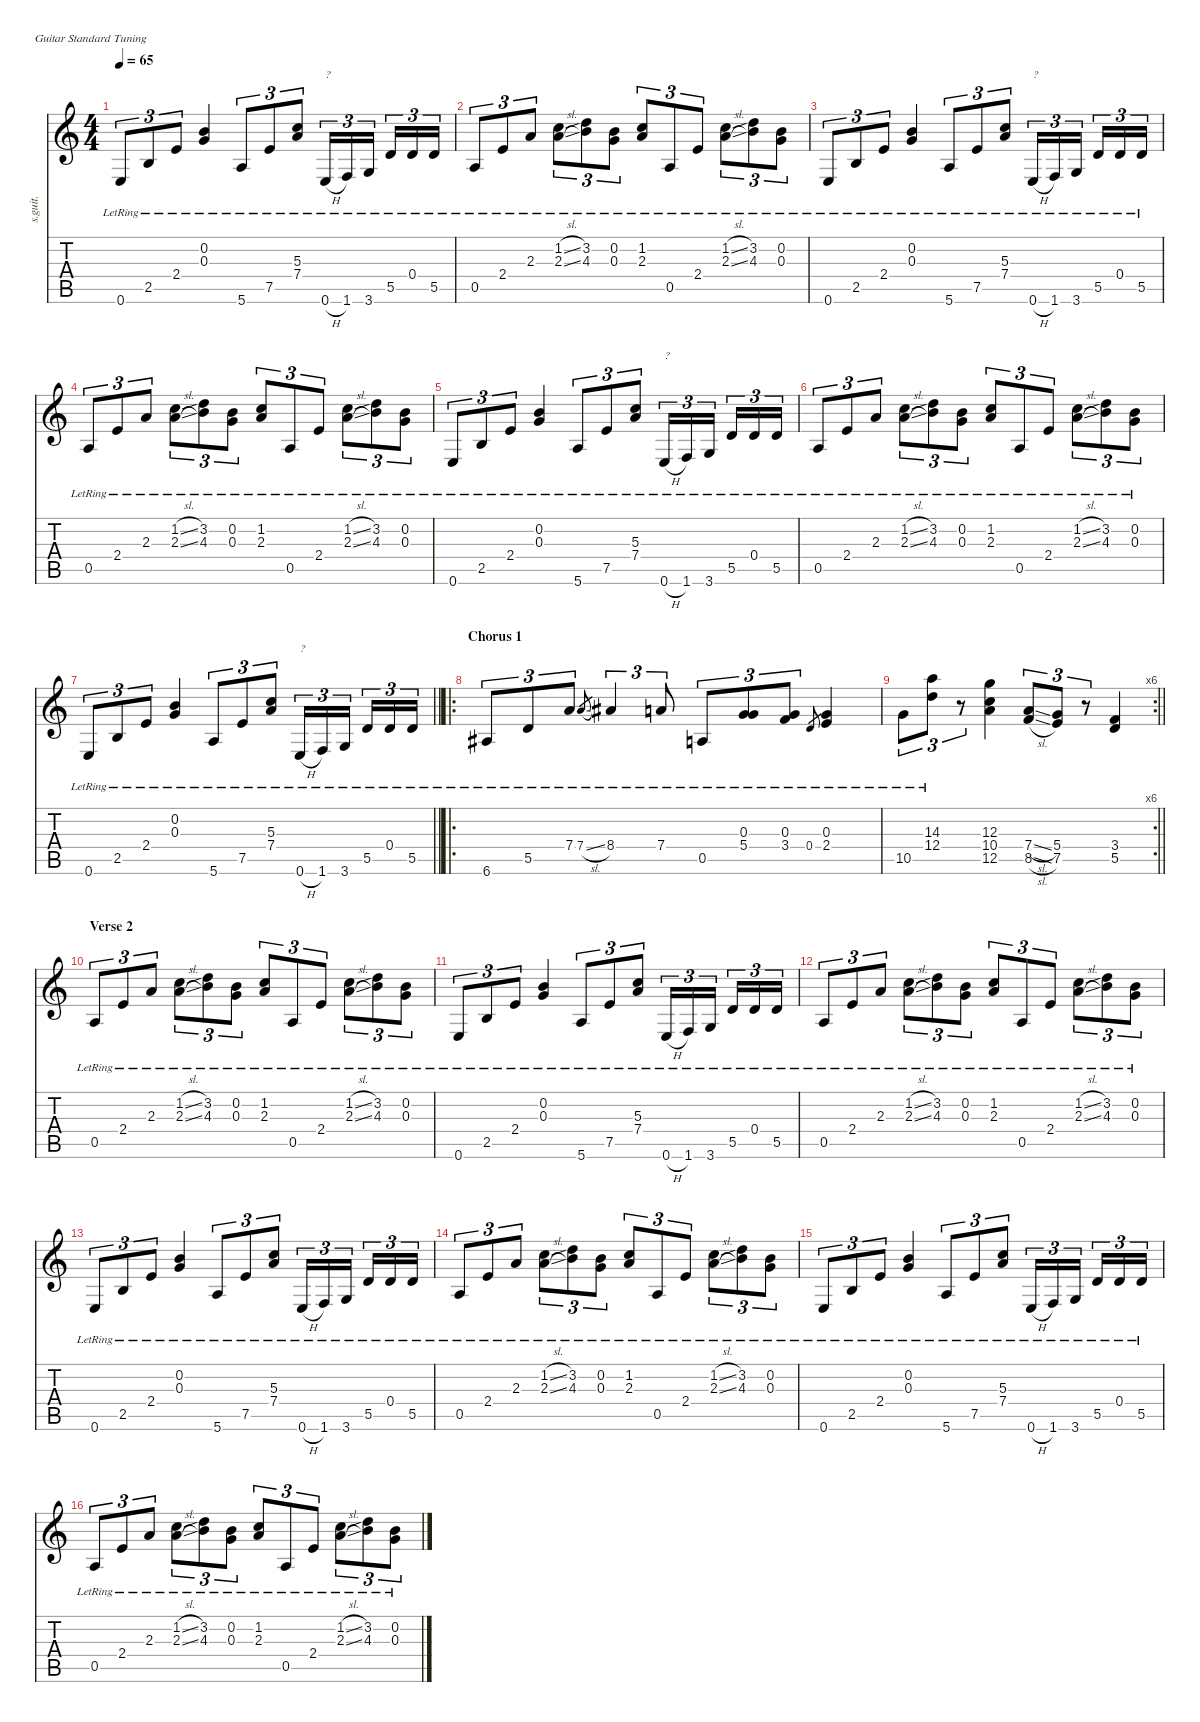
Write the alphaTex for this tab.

\defaultSystemsLayout 4
\hideDynamics
\bracketExtendMode nobrackets
\otherSystemsTrackNameOrientation horizontal
\track ("Guitar 1" "s.guit.") {instrument acousticguitarsteel}
\staff {score tabs}
\tuning (E4 B3 G3 D3 A2 E2)
\ts (4 4)
\tempo 65
\clef g2
\ks c
0.6{lr}.8{tu (3 2) dy f beam Up} 2.5{lr}.8{tu (3 2) beam Up} 2.4{lr}.8{tu (3 2) beam Up} (0.2{lr} 0.3{lr}).4{beam Up} 5.6{lr}.8{tu (3 2) beam Up} 7.5{lr}.8{tu (3 2) beam Up} (5.3{lr} 7.4{lr}).8{tu (3 2) beam Up} 0.6{h lr}.16{tu (3 2) txt "?" beam Up} 1.6{lr}.16{tu (3 2) beam Up} 3.6{lr}.16{tu (3 2) beam Up} 5.5{lr}.16{tu (3 2) beam Up} 0.4{lr}.16{tu (3 2) beam Up} 5.5{lr}.16{tu (3 2) beam Up} |
0.5{lr}.8{tu (3 2) beam Up} 2.4{lr}.8{tu (3 2) beam Up} 2.3{lr}.8{tu (3 2) beam Up} (1.2{sl lr} 2.3{sl lr}).8{tu (3 2) beam Down} (3.2{lr} 4.3{lr}).8{tu (3 2) beam Down} (0.2{lr} 0.3{lr}).8{tu (3 2) beam Down} (1.2{lr} 2.3{lr}).8{tu (3 2) beam Up} 0.5{lr}.8{tu (3 2) beam Up} 2.4{lr}.8{tu (3 2) beam Up} (1.2{sl lr} 2.3{sl lr}).8{tu (3 2) beam Down} (3.2{lr} 4.3{lr}).8{tu (3 2) beam Down} (0.2{lr} 0.3{lr}).8{tu (3 2) beam Down} |
0.6{lr}.8{tu (3 2) beam Up} 2.5{lr}.8{tu (3 2) beam Up} 2.4{lr}.8{tu (3 2) beam Up} (0.2{lr} 0.3{lr}).4{beam Up} 5.6{lr}.8{tu (3 2) beam Up} 7.5{lr}.8{tu (3 2) beam Up} (5.3{lr} 7.4{lr}).8{tu (3 2) beam Up} 0.6{h lr}.16{tu (3 2) txt "?" beam Up} 1.6{lr}.16{tu (3 2) beam Up} 3.6{lr}.16{tu (3 2) beam Up} 5.5{lr}.16{tu (3 2) beam Up} 0.4{lr}.16{tu (3 2) beam Up} 5.5{lr}.16{tu (3 2) beam Up} |
0.5{lr}.8{tu (3 2) beam Up} 2.4{lr}.8{tu (3 2) beam Up} 2.3{lr}.8{tu (3 2) beam Up} (1.2{sl lr} 2.3{sl lr}).8{tu (3 2) beam Down} (3.2{lr} 4.3{lr}).8{tu (3 2) beam Down} (0.2{lr} 0.3{lr}).8{tu (3 2) beam Down} (1.2{lr} 2.3{lr}).8{tu (3 2) beam Up} 0.5{lr}.8{tu (3 2) beam Up} 2.4{lr}.8{tu (3 2) beam Up} (1.2{sl lr} 2.3{sl lr}).8{tu (3 2) beam Down} (3.2{lr} 4.3{lr}).8{tu (3 2) beam Down} (0.2{lr} 0.3{lr}).8{tu (3 2) beam Down} |
0.6{lr}.8{tu (3 2) beam Up} 2.5{lr}.8{tu (3 2) beam Up} 2.4{lr}.8{tu (3 2) beam Up} (0.2{lr} 0.3{lr}).4{beam Up} 5.6{lr}.8{tu (3 2) beam Up} 7.5{lr}.8{tu (3 2) beam Up} (5.3{lr} 7.4{lr}).8{tu (3 2) beam Up} 0.6{h lr}.16{tu (3 2) txt "?" beam Up} 1.6{lr}.16{tu (3 2) beam Up} 3.6{lr}.16{tu (3 2) beam Up} 5.5{lr}.16{tu (3 2) beam Up} 0.4{lr}.16{tu (3 2) beam Up} 5.5{lr}.16{tu (3 2) beam Up} |
0.5{lr}.8{tu (3 2) beam Up} 2.4{lr}.8{tu (3 2) beam Up} 2.3{lr}.8{tu (3 2) beam Up} (1.2{sl lr} 2.3{sl lr}).8{tu (3 2) beam Down} (3.2{lr} 4.3{lr}).8{tu (3 2) beam Down} (0.2{lr} 0.3{lr}).8{tu (3 2) beam Down} (1.2{lr} 2.3{lr}).8{tu (3 2) beam Up} 0.5{lr}.8{tu (3 2) beam Up} 2.4{lr}.8{tu (3 2) beam Up} (1.2{sl lr} 2.3{sl lr}).8{tu (3 2) beam Down} (3.2{lr} 4.3{lr}).8{tu (3 2) beam Down} (0.2{lr} 0.3{lr}).8{tu (3 2) beam Down} |
\barLineRight lightlight
0.6{lr}.8{tu (3 2) beam Up} 2.5{lr}.8{tu (3 2) beam Up} 2.4{lr}.8{tu (3 2) beam Up} (0.2{lr} 0.3{lr}).4{beam Up} 5.6{lr}.8{tu (3 2) beam Up} 7.5{lr}.8{tu (3 2) beam Up} (5.3{lr} 7.4{lr}).8{tu (3 2) beam Up} 0.6{h lr}.16{tu (3 2) txt "?" beam Up} 1.6{lr}.16{tu (3 2) beam Up} 3.6{lr}.16{tu (3 2) beam Up} 5.5{lr}.16{tu (3 2) beam Up} 0.4{lr}.16{tu (3 2) beam Up} 5.5{lr}.16{tu (3 2) beam Up} |
\ro
\section ("" "Chorus 1")
6.6{lr acc #}.8{tu (3 2) beam Up} 5.5{lr}.8{tu (3 2) beam Up} 7.4{lr}.8{tu (3 2) beam Up} 7.4{sl lr}.8{gr dy mf beam Up} 8.4{lr acc #}.4{tu (3 2) dy f beam Up} 7.4{lr}.8{tu (3 2) beam Up} 0.5{lr}.8{tu (3 2) beam Up} (0.3{lr} 5.4{lr}).8{tu (3 2) beam Up} (0.3{lr} 3.4{lr}).8{tu (3 2) beam Up} 0.4{lr}.8{gr dy mf beam Up} (0.3{lr} 2.4{lr}).4{dy f beam Up} |
\rc 6
\barLineRight lightlight
10.5{lr}.8{tu (3 2) beam Down} (14.3{lr} 12.4{lr}).8{tu (3 2) beam Down} r.8{tu (3 2) beam Down} (12.3 10.4 12.5).4{beam Down} (7.4{sl} 8.5{sl}).8{tu (3 2) beam Up} (5.4 7.5).8{tu (3 2) beam Up} r.8{tu (3 2) beam Up} (3.4 5.5).4{beam Up} |
\section ("" "Verse 2")
0.5{lr}.8{tu (3 2) beam Up} 2.4{lr}.8{tu (3 2) beam Up} 2.3{lr}.8{tu (3 2) beam Up} (1.2{sl lr} 2.3{sl lr}).8{tu (3 2) beam Down} (3.2{lr} 4.3{lr}).8{tu (3 2) beam Down} (0.2{lr} 0.3{lr}).8{tu (3 2) beam Down} (1.2{lr} 2.3{lr}).8{tu (3 2) beam Up} 0.5{lr}.8{tu (3 2) beam Up} 2.4{lr}.8{tu (3 2) beam Up} (1.2{sl lr} 2.3{sl lr}).8{tu (3 2) beam Down} (3.2{lr} 4.3{lr}).8{tu (3 2) beam Down} (0.2{lr} 0.3{lr}).8{tu (3 2) beam Down} |
0.6{lr}.8{tu (3 2) beam Up} 2.5{lr}.8{tu (3 2) beam Up} 2.4{lr}.8{tu (3 2) beam Up} (0.2{lr} 0.3{lr}).4{beam Up} 5.6{lr}.8{tu (3 2) beam Up} 7.5{lr}.8{tu (3 2) beam Up} (5.3{lr} 7.4{lr}).8{tu (3 2) beam Up} 0.6{h lr}.16{tu (3 2) beam Up} 1.6{lr}.16{tu (3 2) beam Up} 3.6{lr}.16{tu (3 2) beam Up} 5.5{lr}.16{tu (3 2) beam Up} 0.4{lr}.16{tu (3 2) beam Up} 5.5{lr}.16{tu (3 2) beam Up} |
0.5{lr}.8{tu (3 2) beam Up} 2.4{lr}.8{tu (3 2) beam Up} 2.3{lr}.8{tu (3 2) beam Up} (1.2{sl lr} 2.3{sl lr}).8{tu (3 2) beam Down} (3.2{lr} 4.3{lr}).8{tu (3 2) beam Down} (0.2{lr} 0.3{lr}).8{tu (3 2) beam Down} (1.2{lr} 2.3{lr}).8{tu (3 2) beam Up} 0.5{lr}.8{tu (3 2) beam Up} 2.4{lr}.8{tu (3 2) beam Up} (1.2{sl lr} 2.3{sl lr}).8{tu (3 2) beam Down} (3.2{lr} 4.3{lr}).8{tu (3 2) beam Down} (0.2{lr} 0.3{lr}).8{tu (3 2) beam Down} |
0.6{lr}.8{tu (3 2) beam Up} 2.5{lr}.8{tu (3 2) beam Up} 2.4{lr}.8{tu (3 2) beam Up} (0.2{lr} 0.3{lr}).4{beam Up} 5.6{lr}.8{tu (3 2) beam Up} 7.5{lr}.8{tu (3 2) beam Up} (5.3{lr} 7.4{lr}).8{tu (3 2) beam Up} 0.6{h lr}.16{tu (3 2) beam Up} 1.6{lr}.16{tu (3 2) beam Up} 3.6{lr}.16{tu (3 2) beam Up} 5.5{lr}.16{tu (3 2) beam Up} 0.4{lr}.16{tu (3 2) beam Up} 5.5{lr}.16{tu (3 2) beam Up} |
0.5{lr}.8{tu (3 2) beam Up} 2.4{lr}.8{tu (3 2) beam Up} 2.3{lr}.8{tu (3 2) beam Up} (1.2{sl lr} 2.3{sl lr}).8{tu (3 2) beam Down} (3.2{lr} 4.3{lr}).8{tu (3 2) beam Down} (0.2{lr} 0.3{lr}).8{tu (3 2) beam Down} (1.2{lr} 2.3{lr}).8{tu (3 2) beam Up} 0.5{lr}.8{tu (3 2) beam Up} 2.4{lr}.8{tu (3 2) beam Up} (1.2{sl lr} 2.3{sl lr}).8{tu (3 2) beam Down} (3.2{lr} 4.3{lr}).8{tu (3 2) beam Down} (0.2{lr} 0.3{lr}).8{tu (3 2) beam Down} |
0.6{lr}.8{tu (3 2) beam Up} 2.5{lr}.8{tu (3 2) beam Up} 2.4{lr}.8{tu (3 2) beam Up} (0.2{lr} 0.3{lr}).4{beam Up} 5.6{lr}.8{tu (3 2) beam Up} 7.5{lr}.8{tu (3 2) beam Up} (5.3{lr} 7.4{lr}).8{tu (3 2) beam Up} 0.6{h lr}.16{tu (3 2) beam Up} 1.6{lr}.16{tu (3 2) beam Up} 3.6{lr}.16{tu (3 2) beam Up} 5.5{lr}.16{tu (3 2) beam Up} 0.4{lr}.16{tu (3 2) beam Up} 5.5{lr}.16{tu (3 2) beam Up} |
0.5{lr}.8{tu (3 2) beam Up} 2.4{lr}.8{tu (3 2) beam Up} 2.3{lr}.8{tu (3 2) beam Up} (1.2{sl lr} 2.3{sl lr}).8{tu (3 2) beam Down} (3.2{lr} 4.3{lr}).8{tu (3 2) beam Down} (0.2{lr} 0.3{lr}).8{tu (3 2) beam Down} (1.2{lr} 2.3{lr}).8{tu (3 2) beam Up} 0.5{lr}.8{tu (3 2) beam Up} 2.4{lr}.8{tu (3 2) beam Up} (1.2{sl lr} 2.3{sl lr}).8{tu (3 2) beam Down} (3.2{lr} 4.3{lr}).8{tu (3 2) beam Down} (0.2{lr} 0.3{lr}).8{tu (3 2) beam Down}
